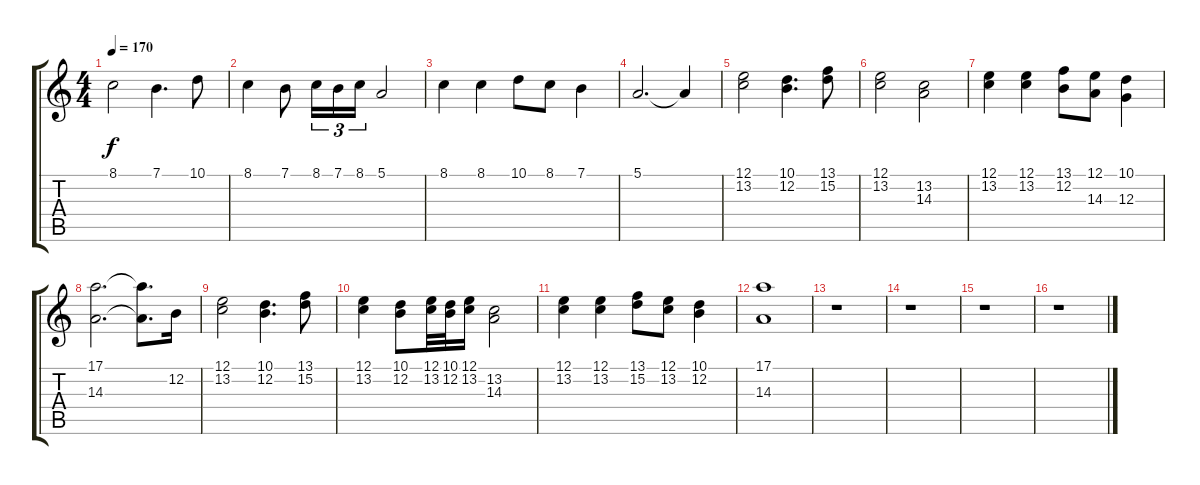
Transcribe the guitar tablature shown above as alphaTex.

\track "" {instrument flute}
\staff {score tabs}
\tuning (E4 B3 G3 D3 A2 E2) {hide}
\ts (4 4)
\tempo 170
\clef g2
\ks c
8.1.2{dy f} 7.1.4{d} 10.1.8 |
8.1.4 7.1.8 8.1.16{tu (3 2)} 7.1.16{tu (3 2)} 8.1.16{tu (3 2)} 5.1.2 |
8.1.4 8.1.4 10.1.8 8.1.8 7.1.4 |
5.1.2{d} 5.1{t}.4 |
(12.1 13.2).2 (10.1 12.2).4{d} (13.1 15.2).8 |
(12.1 13.2).2 (13.2 14.3).2 |
(12.1 13.2).4 (12.1 13.2).4 (13.1 12.2).8 (12.1 14.3).8 (10.1 12.3).4 |
(17.1 14.3).2{d} (17.1{t} 14.3{t}).8{d} 12.2.16 |
(12.1 13.2).2 (10.1 12.2).4{d} (13.1 15.2).8 |
(12.1 13.2).4 (10.1 12.2).8 (12.1 13.2).32 (10.1 12.2).32 (12.1 13.2).16 (13.2 14.3).2 |
(12.1 13.2).4 (12.1 13.2).4 (13.1 15.2).8 (12.1 13.2).8 (10.1 12.2).4 |
(17.1 14.3).1 |
r.1 |
r.1 |
r.1 |
r.1
